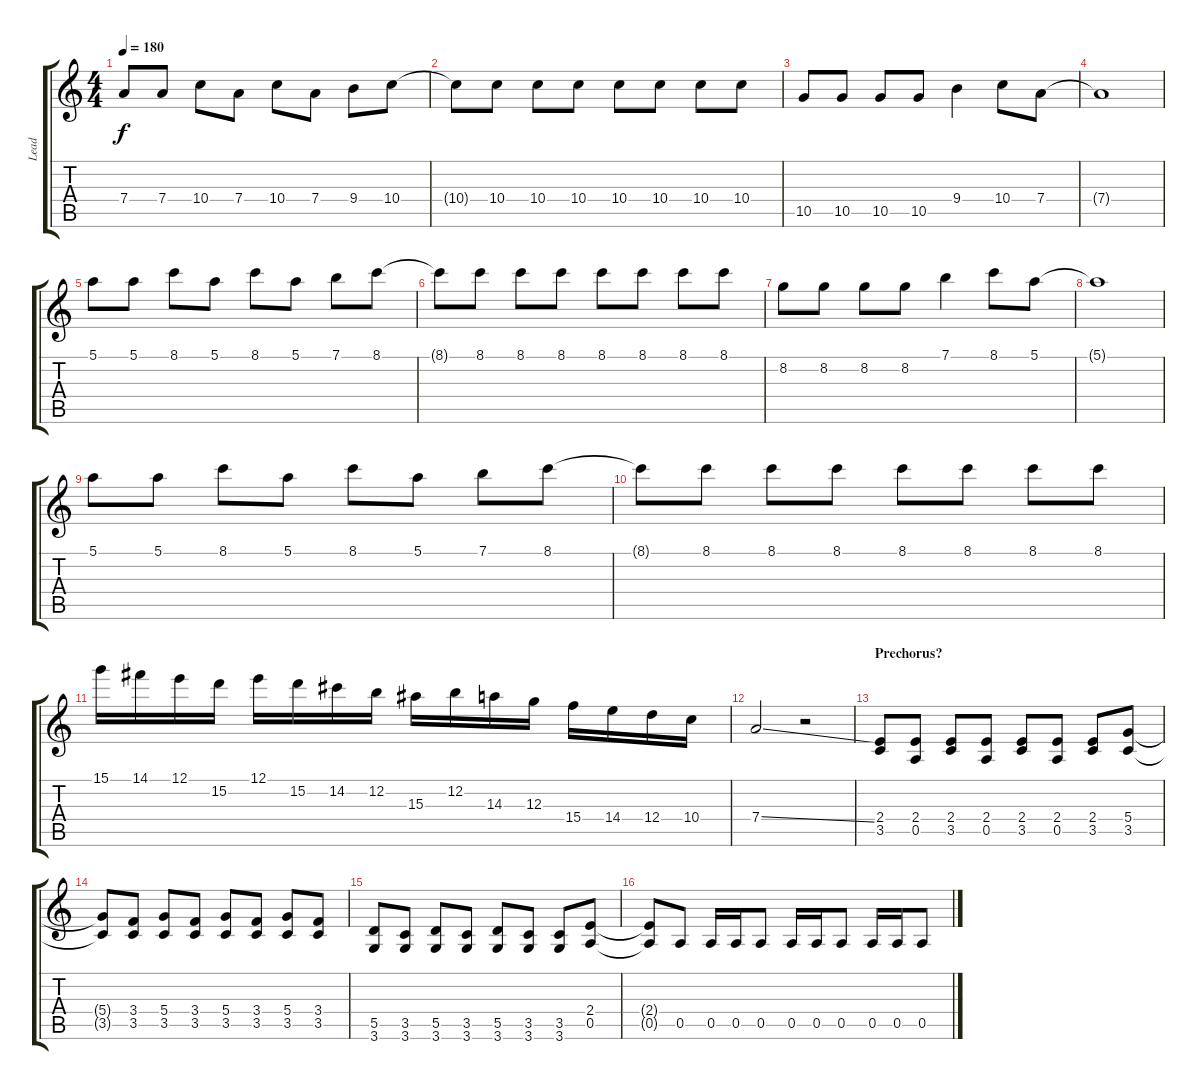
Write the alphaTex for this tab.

\track ("Lead" "Lead") {instrument distortionguitar}
\staff {score tabs}
\tuning (E4 B3 G3 D3 A2 E2) {hide}
\ts (4 4)
\tempo 180
\clef g2
\ks c
7.4.8{dy f} 7.4.8 10.4.8 7.4.8 10.4.8 7.4.8 9.4.8 10.4.8 |
10.4{t}.8 10.4.8 10.4.8 10.4.8 10.4.8 10.4.8 10.4.8 10.4.8 |
10.5.8 10.5.8 10.5.8 10.5.8 9.4.4 10.4.8 7.4.8 |
7.4{t}.1 |
5.1.8 5.1.8 8.1.8 5.1.8 8.1.8 5.1.8 7.1.8 8.1.8 |
8.1{t}.8 8.1.8 8.1.8 8.1.8 8.1.8 8.1.8 8.1.8 8.1.8 |
8.2.8 8.2.8 8.2.8 8.2.8 7.1.4 8.1.8 5.1.8 |
5.1{t}.1 |
5.1.8 5.1.8 8.1.8 5.1.8 8.1.8 5.1.8 7.1.8 8.1.8 |
8.1{t}.8 8.1.8 8.1.8 8.1.8 8.1.8 8.1.8 8.1.8 8.1.8 |
15.1.16 14.1.16 12.1.16 15.2.16 12.1.16 15.2.16 14.2.16 12.2.16 15.3.16 12.2.16 14.3.16 12.3.16 15.4.16 14.4.16 12.4.16 10.4.16 |
7.4{ss}.2 r.2 |
\section ("" "Prechorus?")
(2.4 3.5).8 (2.4 0.5).8 (2.4 3.5).8 (2.4 0.5).8 (2.4 3.5).8 (2.4 0.5).8 (2.4 3.5).8 (5.4 3.5).8 |
(5.4{t} 3.5{t}).8 (3.4 3.5).8 (5.4 3.5).8 (3.4 3.5).8 (5.4 3.5).8 (3.4 3.5).8 (5.4 3.5).8 (3.4 3.5).8 |
(5.5 3.6).8 (3.5 3.6).8 (5.5 3.6).8 (3.5 3.6).8 (5.5 3.6).8 (3.5 3.6).8 (3.5 3.6).8 (2.4 0.5).8 |
(2.4{t} 0.5{t}).8 0.5.8 0.5.16 0.5.16 0.5.8 0.5.16 0.5.16 0.5.8 0.5.16 0.5.16 0.5.8
